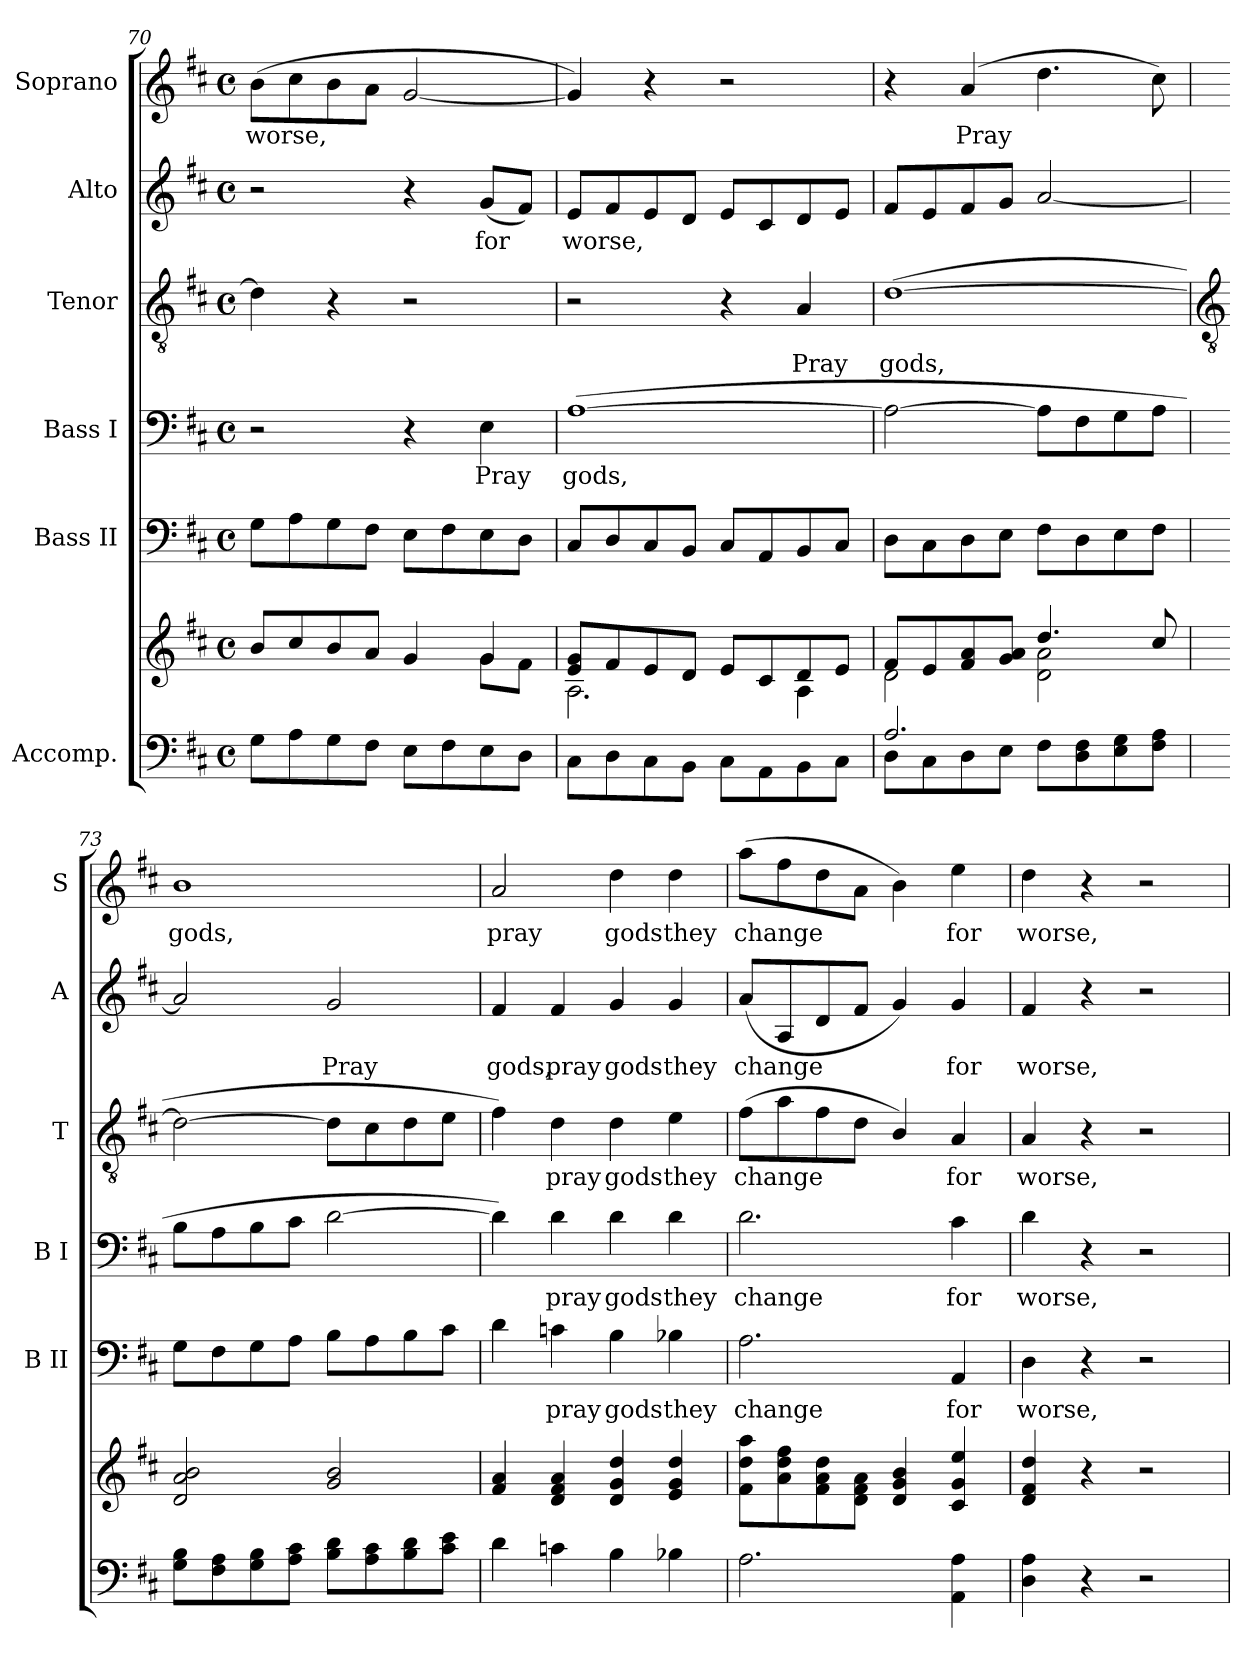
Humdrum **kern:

**kern	**kern	**kern	**text	**kern	**text	**kern	**text	**kern	**text	**kern	**text
*part6	*part6	*part5	*part5	*part4	*part4	*part3	*part3	*part2	*part2	*part1	*part1
*staff7	*staff6	*staff5	*staff5	*staff4	*staff4	*staff3	*staff3	*staff2	*staff2	*staff1	*staff1
*I"Accomp.	*	*I"Bass II	*	*I"Bass I	*	*I"Tenor	*	*I"Alto	*	*I"Soprano	*
*	*	*I'B II	*	*I'B I	*	*I'T	*	*I'A	*	*I'S	*
*clefF4	*clefG2	*clefF4	*	*clefF4	*	*clefGv2	*	*clefG2	*	*clefG2	*
*k[f#c#]	*k[f#c#]	*k[f#c#]	*	*k[f#c#]	*	*k[f#c#]	*	*k[f#c#]	*	*k[f#c#]	*
*D:	*D:	*D:	*	*D:	*	*D:	*	*D:	*	*D:	*
*M4/4	*M4/4	*M4/4	*	*M4/4	*	*M4/4	*	*M4/4	*	*M4/4	*
*met(c)	*met(c)	*met(c)	*	*met(c)	*	*met(c)	*	*met(c)	*	*met(c)	*
=70	=70	=70	=70	=70	=70	=70	=70	=70	=70	=70	=70
*^	*^	*	*	*	*	*	*	*	*	*	*
!	!	!	!	!	!	!	!	!	!	!	!	!	!LO:LY:b
1ryy	8GL	8b/L	2.ryy	8GL	.	2r	.	4d]	.	2r	.	(>8bL	worse,
.	8A	8cc#/	.	8A	.	.	.	.	.	.	.	8cc#	.
.	8G	8b/	.	8G	.	.	.	4r	.	.	.	8b	.
.	8F#J	8a/J	.	8F#J	.	.	.	.	.	.	.	8aJ	.
.	8EL	4g/	.	8EL	.	4r	.	2r	.	4r	.	[2g	.
.	8F#	.	.	8F#	.	.	.	.	.	.	.	.	.
!	!	!	!	!	!	!	!LO:LY:b	!	!	!	!LO:LY:b	!	!
.	8E	4g/	8g\L	8E	.	4E	Pray	.	.	(<8gL	for	.	.
.	8DJ	.	8f#\J	8DJ	.	.	.	.	.	8f#J)	.	.	.
=71	=71	=71	=71	=71	=71	=71	=71	=71	=71	=71	=71	=71	=71
!	!	!	!	!	!	!	!LO:LY:b	!	!	!	!LO:LY:b	!	!
1ryy	8C#L	8e/ 8g/L	2.A\	8C#L	.	(>[1A	gods,	2r	.	8eL	worse,	4g])	.
.	8D	8f#/	.	8D	.	.	.	.	.	8f#	.	.	.
.	8C#	8e/	.	8C#	.	.	.	.	.	8e	.	4r	.
.	8BBJ	8d/J	.	8BBJ	.	.	.	.	.	8dJ	.	.	.
.	8C#L	8e/L	.	8C#L	.	.	.	4r	.	8eL	.	2r	.
.	8AA	8c#/	.	8AA	.	.	.	.	.	8c#	.	.	.
!	!	!	!	!	!	!	!	!	!LO:LY:b	!	!	!	!
.	8BB	8d/	4A\	8BB	.	.	.	4A	Pray	8d	.	.	.
.	8C#J	8e/J	.	8C#J	.	.	.	.	.	8eJ	.	.	.
=72	=72	=72	=72	=72	=72	=72	=72	=72	=72	=72	=72	=72	=72
!	!	!	!	!	!	!	!	!	!LO:LY:b	!	!	!	!
2.A/	8DL	8f#/L	2d\	8DL	.	2A_	.	(>[1d	gods,	8f#L	.	4r	.
.	8C#	8e/	.	8C#	.	.	.	.	.	8e	.	.	.
!	!	!	!	!	!	!	!	!	!	!	!	!	!LO:LY:b
.	8D	8f#/ 8a/	.	8D	.	.	.	.	.	8f#	.	(>4a	Pray
.	8EJ	8g/ 8a/J	.	8EJ	.	.	.	.	.	8gJ	.	.	.
.	8F#L	4.dd/	2d\ 2a\	8F#L	.	8AL]	.	.	.	[2a	.	4.dd	.
.	8D 8F#	.	.	8D	.	8F#	.	.	.	.	.	.	.
4ryy	8E 8G	.	.	8E	.	8G	.	.	.	.	.	.	.
.	8F# 8AJ	8cc#/	.	8F#J	.	8AJ	.	.	.	.	.	8cc#)	.
*v	*v	*	*	*	*	*	*	*	*	*	*	*	*
*	*v	*v	*	*	*	*	*	*	*	*	*	*
!!LO:LB:g=z
=73	=73	=73	=73	=73	=73	=73	=73	=73	=73	=73	=73
*	*	*	*	*	*	*clefGv2	*	*	*	*	*
*^	*	*	*	*	*	*	*	*	*	*	*
!	!	!	!	!	!	!	!	!	!	!	!	!LO:LY:b
*v	*v	*	*	*	*	*	*	*	*	*	*	*
8G 8BL	2d 2a 2b	8GL	.	8BL	.	2d_	.	2a]	.	1b	gods,
8F# 8A	.	8F#	.	8A	.	.	.	.	.	.	.
8G 8B	.	8G	.	8B	.	.	.	.	.	.	.
8A 8c#J	.	8AJ	.	8c#J	.	.	.	.	.	.	.
!	!	!	!	!	!	!	!	!	!LO:LY:b	!	!
8B 8dL	2g 2b	8BL	.	[2d	.	8dL]	.	2g	Pray	.	.
8A 8c#	.	8A	.	.	.	8c#	.	.	.	.	.
8B 8d	.	8B	.	.	.	8d	.	.	.	.	.
8c# 8eJ	.	8c#J	.	.	.	8eJ	.	.	.	.	.
=74	=74	=74	=74	=74	=74	=74	=74	=74	=74	=74	=74
!	!	!	!	!	!	!	!	!	!LO:LY:b	!	!LO:LY:b
4d	4f# 4a	4d	.	4d])	.	4f#)	.	4f#	gods,	2a	pray
!	!	!	!LO:LY:b	!	!LO:LY:b	!	!LO:LY:b	!	!LO:LY:b	!	!
4cn	4d 4f# 4a	4cn	pray	4d	pray	4d	pray	4f#	pray	.	.
!	!	!	!LO:LY:b	!	!LO:LY:b	!	!LO:LY:b	!	!LO:LY:b	!	!LO:LY:b
4B	4d 4g 4dd	4B	gods	4d	gods	4d	gods	4g	gods	4dd	gods
!	!	!	!LO:LY:b	!	!LO:LY:b	!	!LO:LY:b	!	!LO:LY:b	!	!LO:LY:b
4B-X	4e 4g 4dd	4B-X	they	4d	they	4e	they	4g	they	4dd	they
=75	=75	=75	=75	=75	=75	=75	=75	=75	=75	=75	=75
!	!	!	!LO:LY:b	!	!LO:LY:b	!	!LO:LY:b	!	!LO:LY:b	!	!LO:LY:b
2.A	8f# 8dd 8aaL	2.A	change	2.d	change	(>8f#L	change	(<8aL	change	(>8aaL	change
.	8a 8dd 8ff#	.	.	.	.	8a	.	8A	.	8ff#	.
.	8f# 8a 8dd	.	.	.	.	8f#	.	8d	.	8dd	.
.	8d 8f# 8aJ	.	.	.	.	8dJ	.	8f#J	.	8aJ	.
.	4d 4g 4b	.	.	.	.	4B/)	.	4g)	.	4b)	.
!	!	!	!LO:LY:b	!	!LO:LY:b	!	!LO:LY:b	!	!LO:LY:b	!	!LO:LY:b
4AA 4A	4c# 4g 4ee	4AA	for	4c#	for	4A	for	4g	for	4ee	for
=76	=76	=76	=76	=76	=76	=76	=76	=76	=76	=76	=76
!	!	!	!LO:LY:b	!	!LO:LY:b	!	!LO:LY:b	!	!LO:LY:b	!	!LO:LY:b
4D\ 4A\	4d 4f# 4dd	4D	worse,	4d	worse,	4A	worse,	4f#	worse,	4dd	worse,
4r	4r	4r	.	4r	.	4r	.	4r	.	4r	.
2r	2r	2r	.	2r	.	2r	.	2r	.	2r	.
=	=	=	=	=	=	=	=	=	=	=	=
*-	*-	*-	*-	*-	*-	*-	*-	*-	*-	*-	*-
